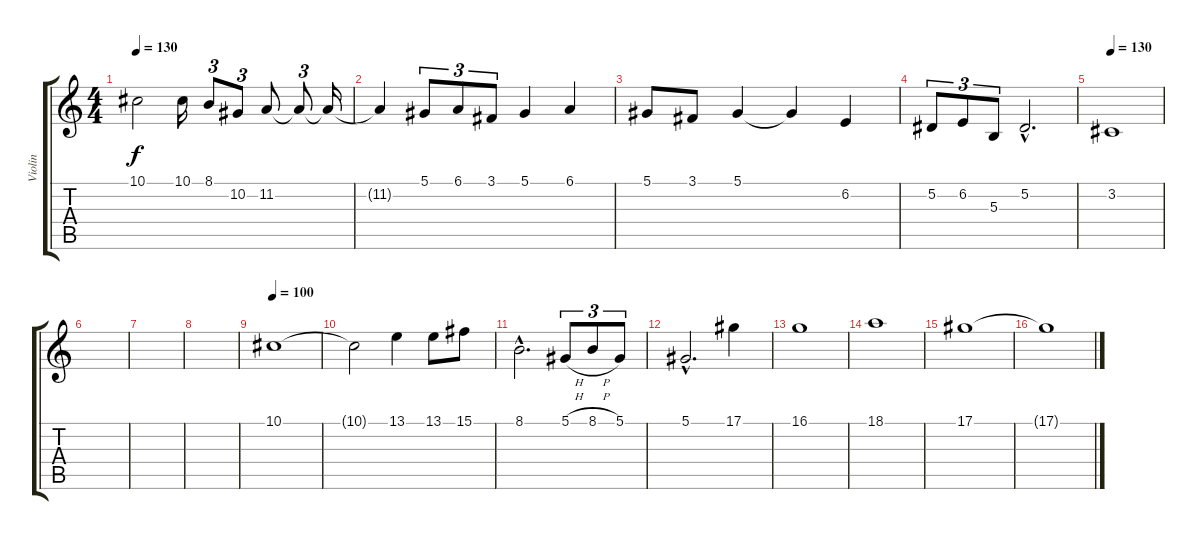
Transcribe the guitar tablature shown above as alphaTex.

\track ("Violin" "Violin") {instrument violin}
\staff {score tabs}
\tuning (Eb4 Bb3 Gb3 Db3 Ab2 Eb2) {hide}
\ts (4 4)
\tempo 130
\clef g2
\ks c
10.1.2{dy f} 10.1.16 8.1.8{tu (3 2)} 10.2.8{tu (3 2)} 11.2.8 11.2{t}.8{tu (3 2)} 11.2{t}.16 |
11.2{t}.4 5.1.8{tu (3 2)} 6.1.8{tu (3 2)} 3.1.8{tu (3 2)} 5.1.4 6.1.4 |
5.1.8 3.1.8 5.1.4 5.1{t}.4 6.2.4 |
5.2.8{tu (3 2)} 6.2.8{tu (3 2)} 5.3.8{tu (3 2)} 5.2{hac}.2{d} |
\tempo 130
3.2.1 |
|
|
|
\tempo 100
10.1.1 |
10.1{t}.2 13.1.4 13.1.8 15.1.8 |
8.1{hac}.2{d} 5.1{h}.8{tu (3 2)} 8.1{h}.8{tu (3 2)} 5.1.8{tu (3 2)} |
5.1{hac}.2{d} 17.1.4 |
16.1.1 |
18.1.1 |
17.1.1 |
17.1{t}.1
